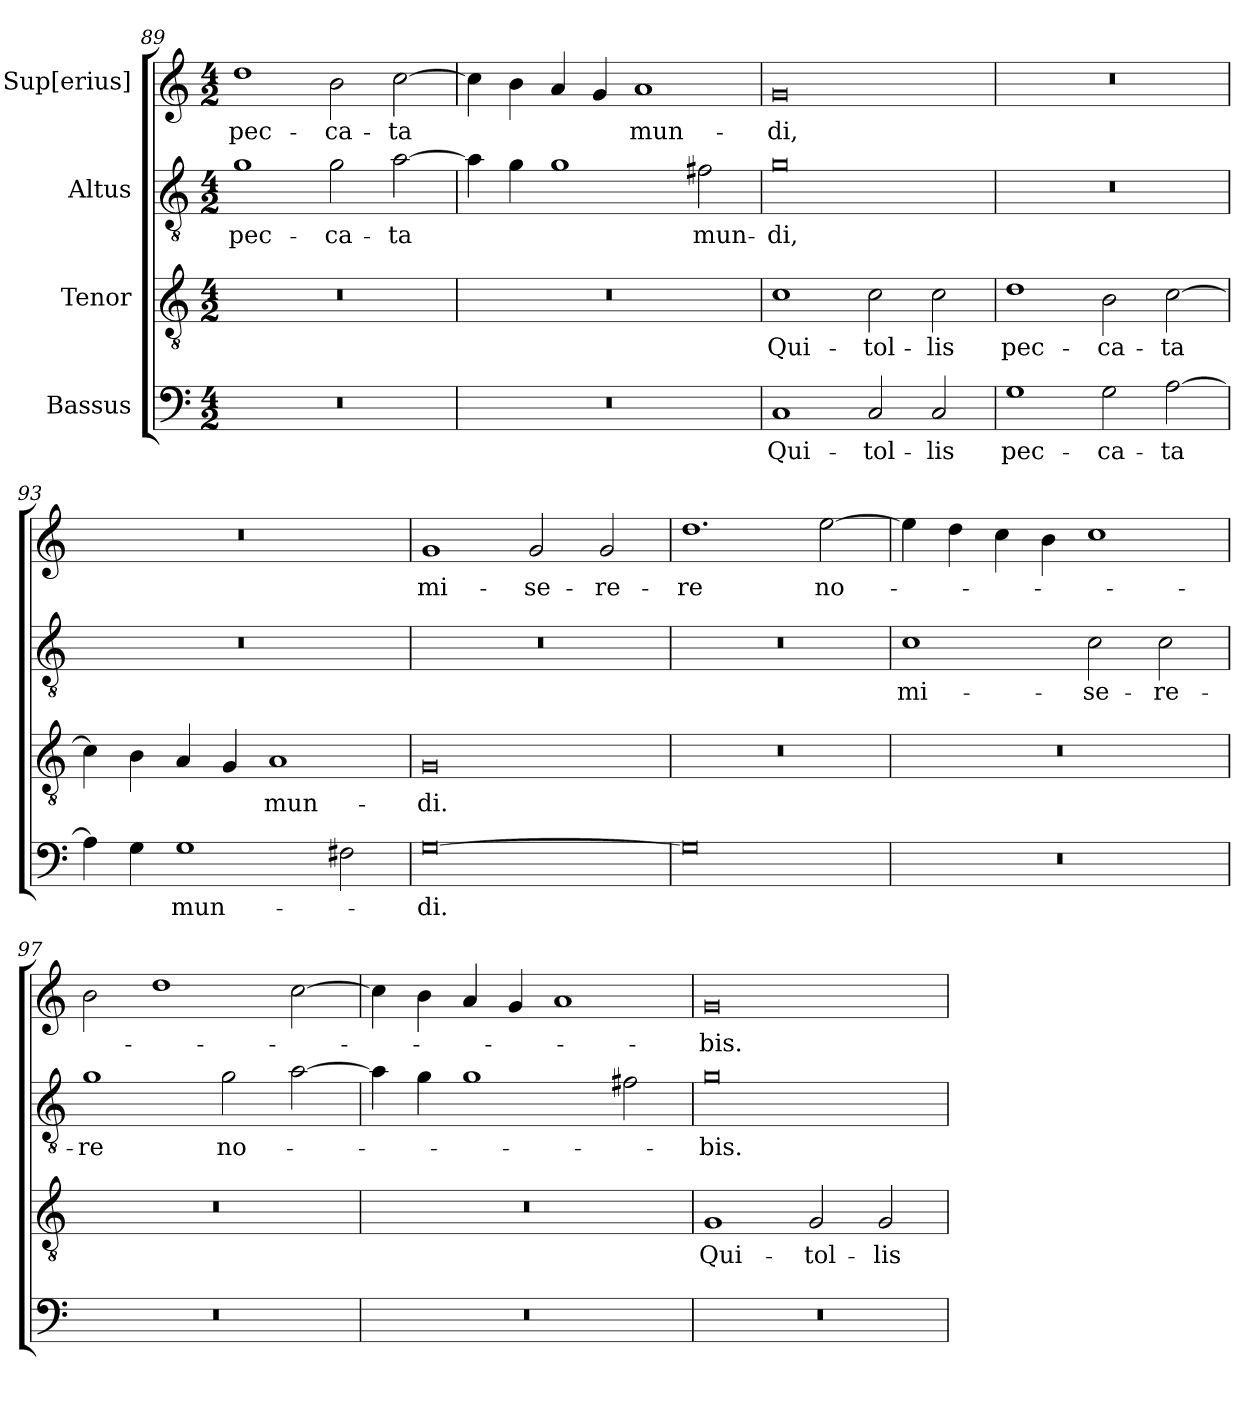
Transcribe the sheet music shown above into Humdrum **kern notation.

**kern	**text	**kern	**text	**kern	**text	**kern	**text
*part4	*part4	*part3	*part3	*part2	*part2	*part1	*part1
*staff4	*staff4	*staff3	*staff3	*staff2	*staff2	*staff1	*staff1
*I"Bassus	*	*I"Tenor	*	*I"Altus	*	*I"Sup[erius]	*
*clefF4	*	*clefGv2	*	*clefGv2	*	*clefG2	*
*k[]	*	*k[]	*	*k[]	*	*k[]	*
*M4/2	*	*M4/2	*	*M4/2	*	*M4/2	*
=89	=89	=89	=89	=89	=89	=89	=89
0r	.	0r	.	1g\	pec-	1dd\	pec-
.	.	.	.	2g\	-ca-	2b\	-ca-
.	.	.	.	[2a\	-ta	[2cc\	-ta
=90	=90	=90	=90	=90	=90	=90	=90
0r	.	0r	.	4a\]	.	4cc\]	.
.	.	.	.	4g\	.	4b\	.
.	.	.	.	1g\	.	4a/	.
.	.	.	.	.	.	4g/	.
.	.	.	.	.	.	1a/	mun-
.	.	.	.	2f#X\	mun-	.	.
=91	=91	=91	=91	=91	=91	=91	=91
1C/	Qui-	1c\	Qui-	0g\	-di,	0g/	-di,
2C/	tol-	2c\	tol-	.	.	.	.
2C/	-lis	2c\	-lis	.	.	.	.
=92	=92	=92	=92	=92	=92	=92	=92
1G\	pec-	1d\	pec-	0r	.	0r	.
2G\	-ca-	2B\	-ca-	.	.	.	.
[2A\	-ta	[2c\	-ta	.	.	.	.
=93	=93	=93	=93	=93	=93	=93	=93
4A\]	.	4c\]	.	0r	.	0r	.
4G\	.	4B\	.	.	.	.	.
1G\	mun-	4A/	.	.	.	.	.
.	.	4G/	.	.	.	.	.
.	.	1A/	mun-	.	.	.	.
2F#X\	.	.	.	.	.	.	.
=94	=94	=94	=94	=94	=94	=94	=94
[0G\	-di.	0G/	-di.	0r	.	1g/	mi-
.	.	.	.	.	.	2g/	-se-
.	.	.	.	.	.	2g/	-re-
=95	=95	=95	=95	=95	=95	=95	=95
0G\]	.	0r	.	0r	.	1.dd\	-re
.	.	.	.	.	.	[2ee\	no-
=96	=96	=96	=96	=96	=96	=96	=96
0r	.	0r	.	1c\	mi-	4ee\]	.
.	.	.	.	.	.	4dd\	.
.	.	.	.	.	.	4cc\	.
.	.	.	.	.	.	4b\	.
.	.	.	.	2c\	-se-	1cc\	.
.	.	.	.	2c\	-re-	.	.
=97	=97	=97	=97	=97	=97	=97	=97
0r	.	0r	.	1g\	-re	2b\	.
.	.	.	.	.	.	1dd\	.
.	.	.	.	2g\	no-	.	.
.	.	.	.	[2a\	.	[2cc\	.
=98	=98	=98	=98	=98	=98	=98	=98
0r	.	0r	.	4a\]	.	4cc\]	.
.	.	.	.	4g\	.	4b\	.
.	.	.	.	1g\	.	4a/	.
.	.	.	.	.	.	4g/	.
.	.	.	.	.	.	1a/	.
.	.	.	.	2f#X\	.	.	.
=99	=99	=99	=99	=99	=99	=99	=99
0r	.	1G/	Qui-	0g\	-bis.	0g/	-bis.
.	.	2G/	tol-	.	.	.	.
.	.	2G/	-lis	.	.	.	.
=	=	=	=	=	=	=	=
*-	*-	*-	*-	*-	*-	*-	*-
